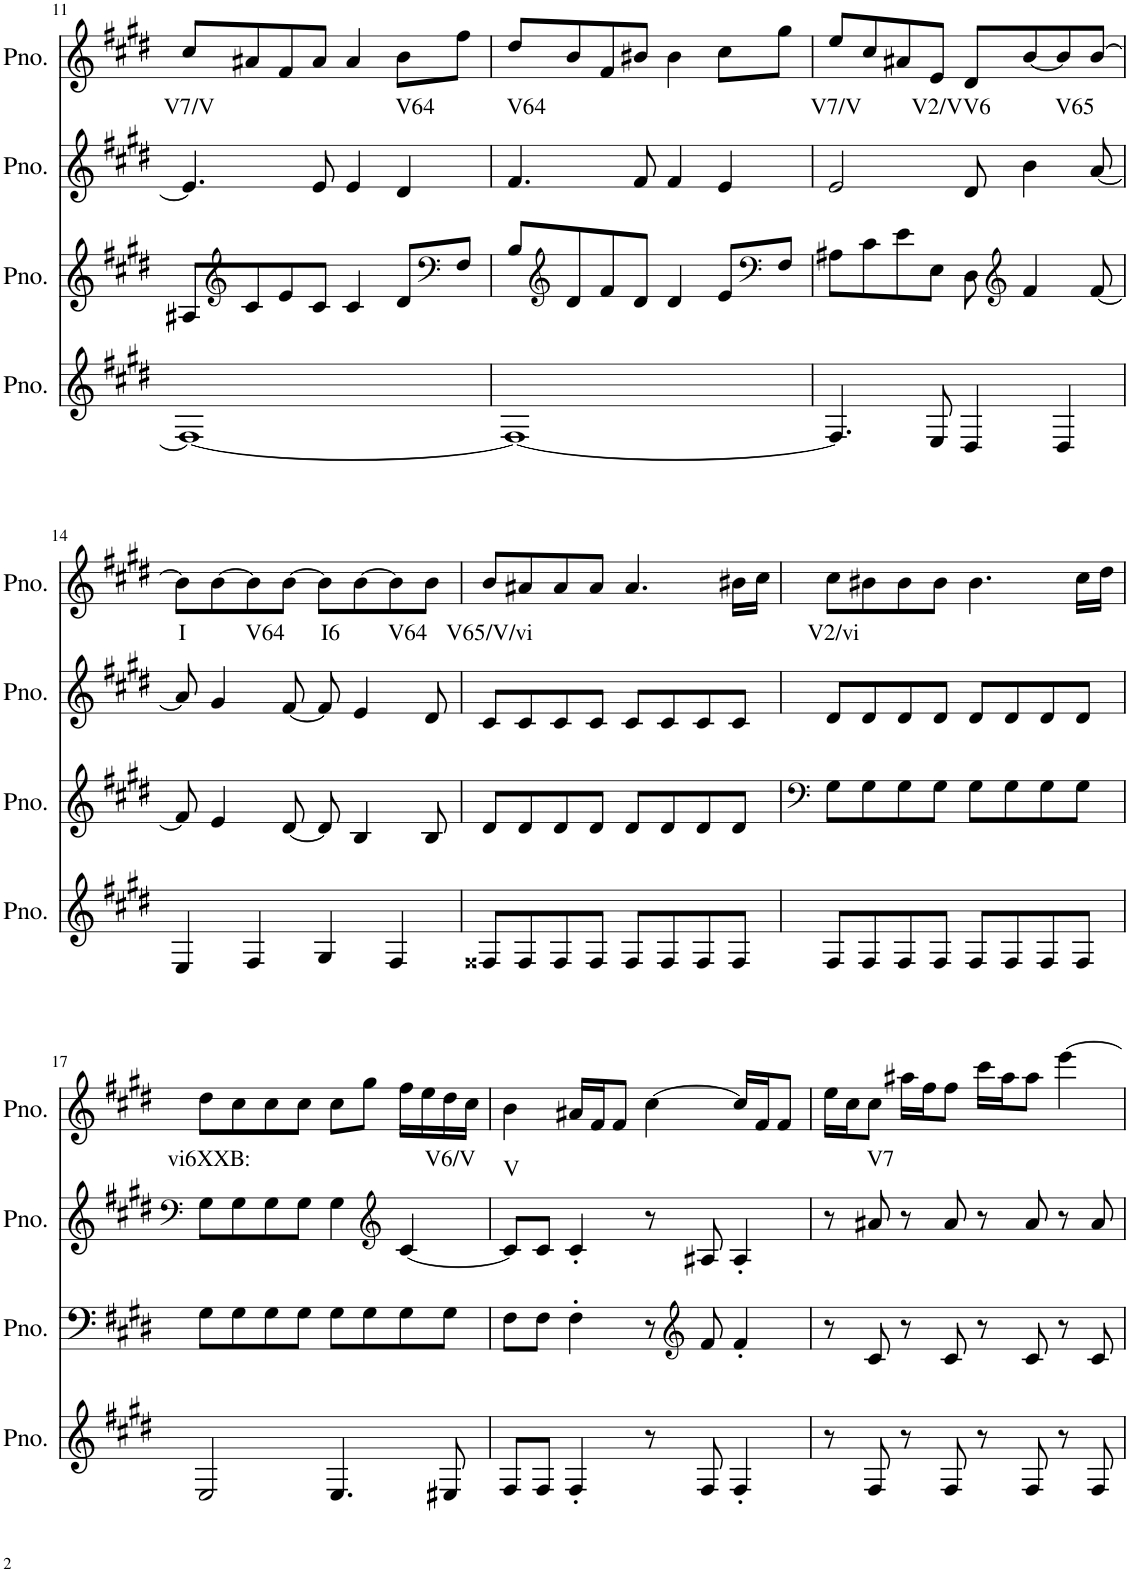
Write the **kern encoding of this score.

**kern	**kern	**kern	**kern	**text
*part4	*part3	*part2	*part1	*part1
*staff4	*staff3	*staff2	*staff1	*staff1
*I"Piano	*I"Piano	*I"Piano	*I"Piano, MIDI File Track 4 Ch4 Ch1 Ch1 Ch1	*
*I'Pno.	*I'Pno.	*I'Pno.	*I'Pno.	*
!!LO:PB:g=z
*clefG2	*clefG2	*clefG2	*clefG2	*
*k[f#c#g#d#]	*k[f#c#g#d#]	*k[f#c#g#d#]	*k[f#c#g#d#]	*
*M4/4	*M4/4	*M4/4	*M4/4	*
=11	=11	=11	=11	=11
!	!	!	!	!LO:LY:b
1F#_	8A#X/L	4.e/]	8cc#/L	V7/V
*	*clefG2	*	*	*
.	8c#/	.	8a#X/	.
.	8e/	.	8f#/	.
.	8c#/J	8e/	8a#/J	.
.	4c#/	4e/	4a#/	.
!	!	!	!	!LO:LY:b
.	8d#/L	4d#/	8b\L	V64
*	*clefF4	*	*	*
.	8F#/J	.	8ff#\J	.
=12	=12	=12	=12	=12
!	!	!	!	!LO:LY:b
1F#_	8B/L	4.f#/	8dd#/L	V64
*	*clefG2	*	*	*
.	8d#/	.	8b/	.
.	8f#/	.	8f#/	.
.	8d#/J	8f#/	8b#X/J	.
.	4d#/	4f#/	4b#\	.
.	8e/L	4e/	8cc#\L	.
*	*clefF4	*	*	*
.	8F#/J	.	8gg#\J	.
=13	=13	=13	=13	=13
!	!	!	!	!LO:LY:b
4.F#/]	8A#X\L	2e/	8ee/L	V7/V
.	8c#\	.	8cc#/	.
.	8e\	.	8a#X/	.
!	!	!	!	!LO:LY:b
8E/	8E\J	.	8e/J	V2/V
!	!	!	!	!LO:LY:b
4D#/	8D#\	8d#/	8d#/L	V6
*	*clefG2	*	*	*
.	4f#/	4b\	[8b/	.
!	!	!	!	!LO:LY:b
4D#/	.	.	8b/]	V65
.	[8f#/	[8a/	[8b/J	.
!!LO:LB:g=z
=14	=14	=14	=14	=14
!	!	!	!	!LO:LY:b
4E/	8f#/]	8a/]	8b\L]	I
.	4e/	4g#/	[8b\	.
!	!	!	!	!LO:LY:b
4F#/	.	.	8b\]	V64
.	[8d#/	[8f#/	[8b\J	.
!	!	!	!	!LO:LY:b
4G#/	8d#/]	8f#/]	8b\L]	I6
.	4B/	4e/	[8b\	.
!	!	!	!	!LO:LY:b
4F#/	.	.	8b\]	V64
.	8B/	8d#/	8b\J	.
=15	=15	=15	=15	=15
!	!	!	!	!LO:LY:b
8F##X/L	8d#/L	8c#/L	8b/L	V65/V/vi
8F##/	8d#/	8c#/	8a#X/	.
8F##/	8d#/	8c#/	8a#/	.
8F##/J	8d#/J	8c#/J	8a#/J	.
8F##/L	8d#/L	8c#/L	4.a#/	.
8F##/	8d#/	8c#/	.	.
8F##/	8d#/	8c#/	.	.
8F##/J	8d#/J	8c#/J	16b#X\LL	.
.	.	.	16cc#\JJ	.
=16	=16	=16	=16	=16
*	*clefF4	*	*	*
!	!	!	!	!LO:LY:b
8F#/L	8G#\L	8d#/L	8cc#\L	V2/vi
8F#/	8G#\	8d#/	8b#X\	.
8F#/	8G#\	8d#/	8b#\	.
8F#/J	8G#\J	8d#/J	8b#\J	.
8F#/L	8G#\L	8d#/L	4.b#\	.
8F#/	8G#\	8d#/	.	.
8F#/	8G#\	8d#/	.	.
8F#/J	8G#\J	8d#/J	16cc#\LL	.
.	.	.	16dd#\JJ	.
!!LO:LB:g=z
=17	=17	=17	=17	=17
*	*	*clefF4	*	*
!	!	!	!	!LO:LY:b
2E/	8G#\L	8G#\L	8dd#\L	vi6XXB:
.	8G#\	8G#\	8cc#\	.
.	8G#\	8G#\	8cc#\	.
.	8G#\J	8G#\J	8cc#\J	.
4.E/	8G#\L	4G#\	8cc#\L	.
.	8G#\	.	8gg#\J	.
*	*	*clefG2	*	*
.	8G#\	[4c#/	16ff#\LL	.
.	.	.	16ee\	.
!	!	!	!	!LO:LY:b
8E#X/	8G#\J	.	16dd#\	V6/V
.	.	.	16cc#\JJ	.
=18	=18	=18	=18	=18
!	!	!	!	!LO:LY:b
8F#/L	8F#\L	8c#/L]	4b\	V
8F#/J	8F#\J	8c#/J	.	.
4F#'/	4F#'\	4c#'/	16a#X/LL	.
.	.	.	16f#/J	.
.	.	.	8f#/J	.
8r	8r	8r	[4cc#\	.
*	*clefG2	*	*	*
8F#/	8f#/	8A#X/	.	.
4F#'/	4f#'/	4A#'/	16cc#/LL]	.
.	.	.	16f#/J	.
.	.	.	8f#/J	.
=19	=19	=19	=19	=19
8r	8r	8r	16ee\LL	.
.	.	.	16cc#\J	.
!	!	!	!	!LO:LY:b
8F#/	8c#/	8a#X/	8cc#\J	V7
8r	8r	8r	16aa#X\LL	.
.	.	.	16ff#\J	.
8F#/	8c#/	8a#/	8ff#\J	.
8r	8r	8r	16ccc#\LL	.
.	.	.	16aa#\J	.
8F#/	8c#/	8a#/	8aa#\J	.
8r	8r	8r	[4eee\	.
8F#/	8c#/	8a#/	.	.
=	=	=	=	=
*-	*-	*-	*-	*-
